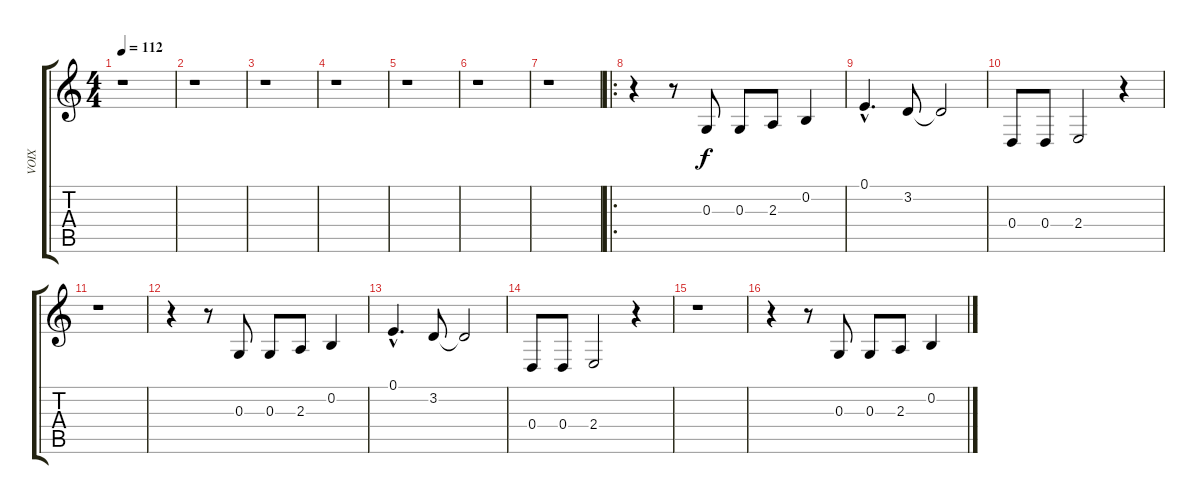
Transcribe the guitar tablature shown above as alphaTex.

\track ("VOIX" "VOIX") {instrument harmonica}
\staff {score tabs}
\tuning (E4 B3 G3 D3 A2 E2) {hide}
\ts (4 4)
\tempo 112
\clef g2
\ks c
r.1{dy f instrument harmonica} |
r.1 |
r.1 |
r.1 |
r.1 |
r.1 |
r.1 |
\ro
r.4 r.8 0.3.8 0.3.8 2.3.8 0.2.4 |
0.1{hac}.4{d} 3.2.8 3.2{t}.2 |
0.4.8 0.4.8 2.4.2 r.4 |
r.1 |
r.4 r.8 0.3.8 0.3.8 2.3.8 0.2.4 |
0.1{hac}.4{d} 3.2.8 3.2{t}.2 |
0.4.8 0.4.8 2.4.2 r.4 |
r.1 |
r.4 r.8 0.3.8 0.3.8 2.3.8 0.2.4
